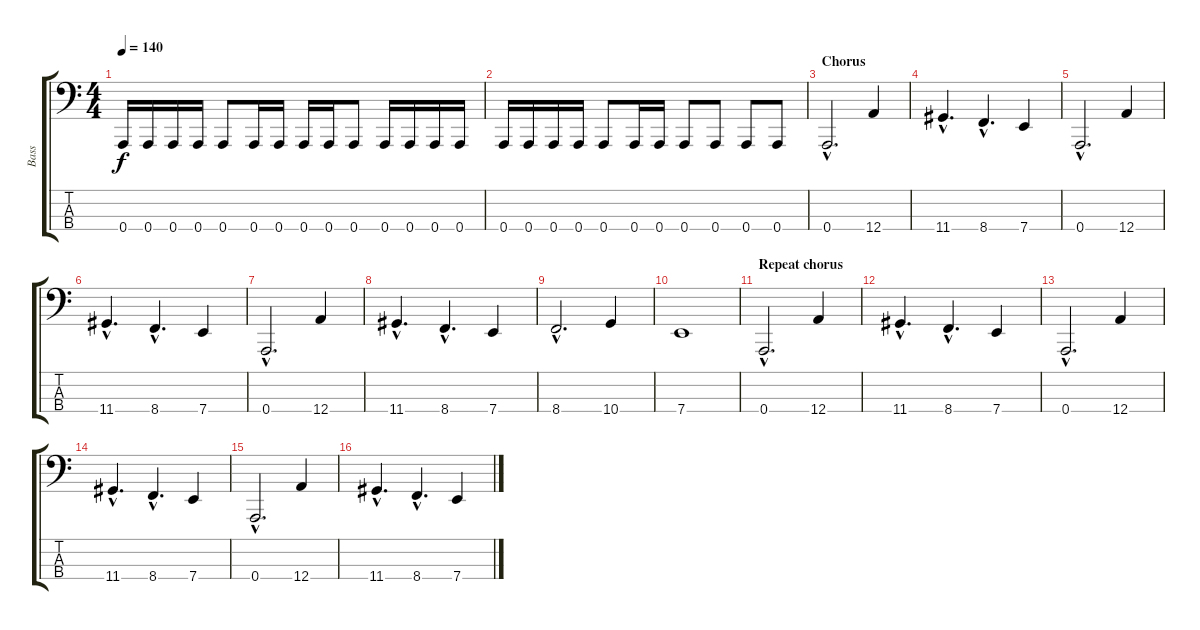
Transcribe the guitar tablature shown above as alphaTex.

\track ("Bass" "Bass") {instrument electricbasspick}
\staff {score tabs}
\tuning (D2 A1 E1 A0) {hide}
\ts (4 4)
\tempo 140
\clef f4
\ks c
0.4.16{dy f} 0.4.16 0.4.16 0.4.16 0.4.8 0.4.16 0.4.16 0.4.16 0.4.16 0.4.8 0.4.16 0.4.16 0.4.16 0.4.16 |
0.4.16 0.4.16 0.4.16 0.4.16 0.4.8 0.4.16 0.4.16 0.4.8 0.4.8 0.4.8 0.4.8 |
\section ("" "Chorus")
0.4{hac}.2{d} 12.4.4 |
11.4{hac}.4{d} 8.4{hac}.4{d} 7.4.4 |
0.4{hac}.2{d} 12.4.4 |
11.4{hac}.4{d} 8.4{hac}.4{d} 7.4.4 |
0.4{hac}.2{d} 12.4.4 |
11.4{hac}.4{d} 8.4{hac}.4{d} 7.4.4 |
8.4{hac}.2{d} 10.4.4 |
7.4.1 |
\section ("" "Repeat chorus")
0.4{hac}.2{d} 12.4.4 |
11.4{hac}.4{d} 8.4{hac}.4{d} 7.4.4 |
0.4{hac}.2{d} 12.4.4 |
11.4{hac}.4{d} 8.4{hac}.4{d} 7.4.4 |
0.4{hac}.2{d} 12.4.4 |
11.4{hac}.4{d} 8.4{hac}.4{d} 7.4.4
